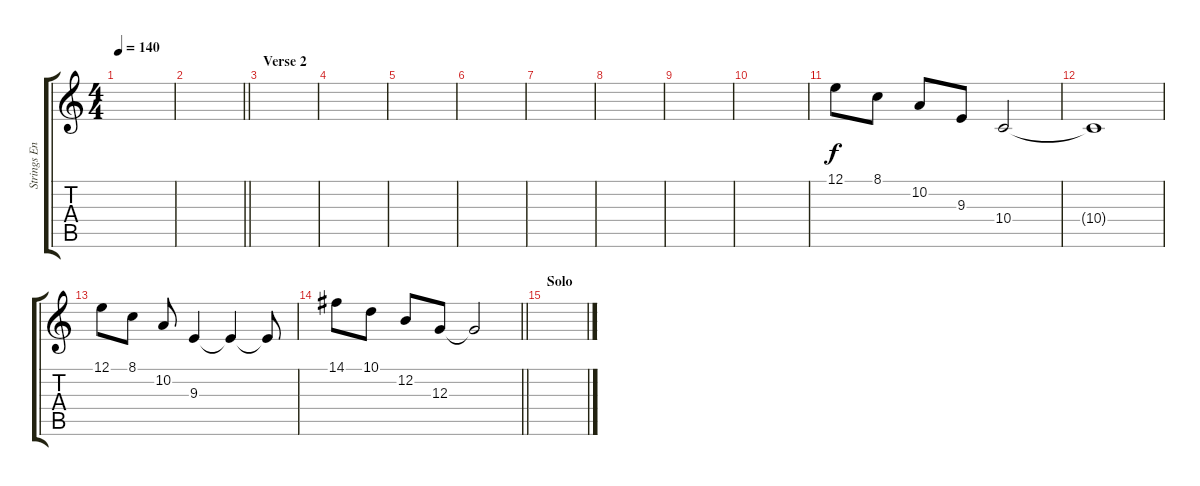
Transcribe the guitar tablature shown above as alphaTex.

\track ("Strings Ensemble" "Strings En") {instrument tremolostrings}
\staff {score tabs}
\tuning (E4 B3 G3 D3 A2 E2) {hide}
\ts (4 4)
\tempo 140
\clef g2
\ks c
|
\barLineRight lightlight
|
\section ("" "Verse 2")
|
|
|
|
|
|
|
|
12.1.8 8.1.8 10.2.8 9.3.8 10.4.2 |
10.4{t}.1 |
12.1.8 8.1.8 10.2.8 9.3.4 9.3{t}.4 9.3{t}.8 |
\barLineRight lightlight
14.1.8 10.1.8 12.2.8 12.3.8 12.3{t}.2 |
\section ("" "Solo")
